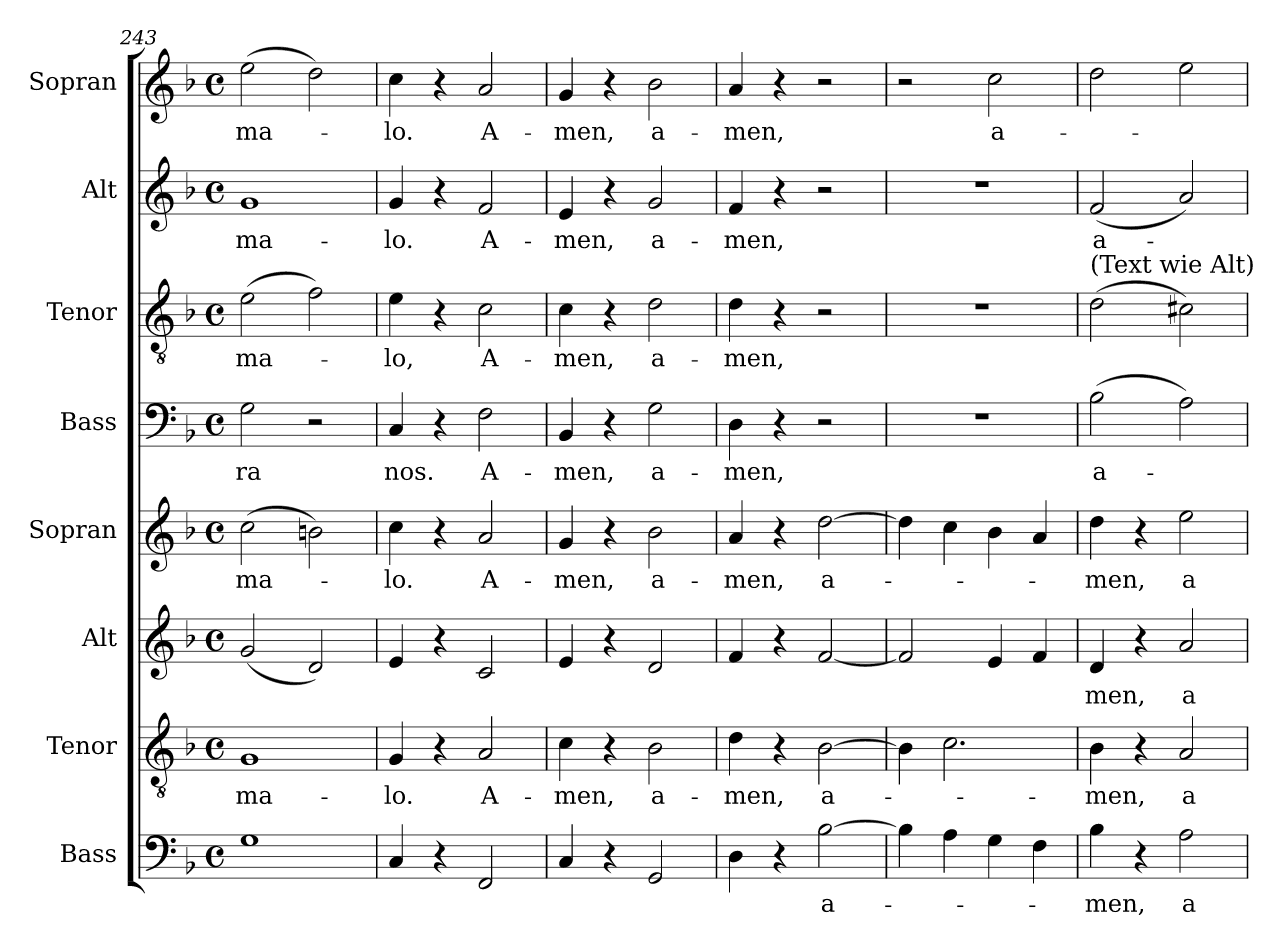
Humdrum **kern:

**kern	**text	**kern	**text	**kern	**text	**kern	**text	**kern	**text	**kern	**text	**kern	**text	**kern	**text
*part8	*part8	*part7	*part7	*part6	*part6	*part5	*part5	*part4	*part4	*part3	*part3	*part2	*part2	*part1	*part1
*staff8	*staff8	*staff7	*staff7	*staff6	*staff6	*staff5	*staff5	*staff4	*staff4	*staff3	*staff3	*staff2	*staff2	*staff1	*staff1
*I"Bass	*	*I"Tenor	*	*I"Alt	*	*I"Sopran	*	*I"Bass	*	*I"Tenor	*	*I"Alt	*	*I"Sopran	*
*clefF4	*	*clefGv2	*	*clefG2	*	*clefG2	*	*clefF4	*	*clefGv2	*	*clefG2	*	*clefG2	*
*k[b-]	*	*k[b-]	*	*k[b-]	*	*k[b-]	*	*k[b-]	*	*k[b-]	*	*k[b-]	*	*k[b-]	*
*M4/4	*	*M4/4	*	*M4/4	*	*M4/4	*	*M4/4	*	*M4/4	*	*M4/4	*	*M4/4	*
*met(c)	*	*met(c)	*	*met(c)	*	*met(c)	*	*met(c)	*	*met(c)	*	*met(c)	*	*met(c)	*
=243	=243	=243	=243	=243	=243	=243	=243	=243	=243	=243	=243	=243	=243	=243	=243
!	!	!	!LO:LY:b	!	!	!	!LO:LY:b	!	!LO:LY:b	!	!LO:LY:b	!	!LO:LY:b	!	!LO:LY:b
1G	.	1G	ma-	(2g/	.	(2cc\	ma-	2G\	-ra	(2e\	ma-	1g	ma-	(2ee\	ma-
.	.	.	.	2d/)	.	2bn\)	.	2r	.	2f\)	.	.	.	2dd\)	.
=244	=244	=244	=244	=244	=244	=244	=244	=244	=244	=244	=244	=244	=244	=244	=244
!	!	!	!LO:LY:b	!	!	!	!LO:LY:b	!	!LO:LY:b	!	!LO:LY:b	!	!LO:LY:b	!	!LO:LY:b
4C/	.	4G/	-lo.	4e/	.	4cc\	-lo.	4C/	nos.	4e\	-lo,	4g/	-lo.	4cc\	-lo.
4r	.	4r	.	4r	.	4r	.	4r	.	4r	.	4r	.	4r	.
!	!	!	!LO:LY:b	!	!	!	!LO:LY:b	!	!LO:LY:b	!	!LO:LY:b	!	!LO:LY:b	!	!LO:LY:b
2FF/	.	2A/	A-	2c/	.	2a/	A-	2F\	A-	2c\	A-	2f/	A-	2a/	A-
=245	=245	=245	=245	=245	=245	=245	=245	=245	=245	=245	=245	=245	=245	=245	=245
!	!	!	!LO:LY:b	!	!	!	!LO:LY:b	!	!LO:LY:b	!	!LO:LY:b	!	!LO:LY:b	!	!LO:LY:b
4C/	.	4c\	-men,	4e/	.	4g/	-men,	4BB-/	-men,	4c\	-men,	4e/	-men,	4g/	-men,
4r	.	4r	.	4r	.	4r	.	4r	.	4r	.	4r	.	4r	.
!	!	!	!LO:LY:b	!	!	!	!LO:LY:b	!	!LO:LY:b	!	!LO:LY:b	!	!LO:LY:b	!	!LO:LY:b
2GG/	.	2B-\	a-	2d/	.	2b-\	a-	2G\	a-	2d\	a-	2g/	a-	2b-\	a-
=246	=246	=246	=246	=246	=246	=246	=246	=246	=246	=246	=246	=246	=246	=246	=246
!	!	!	!LO:LY:b	!	!	!	!LO:LY:b	!	!LO:LY:b	!	!LO:LY:b	!	!LO:LY:b	!	!LO:LY:b
4D\	.	4d\	-men,	4f/	.	4a/	-men,	4D\	-men,	4d\	-men,	4f/	-men,	4a/	-men,
4r	.	4r	.	4r	.	4r	.	4r	.	4r	.	4r	.	4r	.
!	!LO:LY:b	!	!LO:LY:b	!	!	!	!LO:LY:b	!	!	!	!	!	!	!	!
[2B-\	a-	[2B-\	a-	[2f/	.	[2dd\	a-	2r	.	2r	.	2r	.	2r	.
=247	=247	=247	=247	=247	=247	=247	=247	=247	=247	=247	=247	=247	=247	=247	=247
4B-\]	.	4B-\]	.	2f/]	.	4dd\]	.	1r	.	1r	.	1r	.	2r	.
4A\	.	2.c\	.	.	.	4cc\	.	.	.	.	.	.	.	.	.
!	!	!	!	!	!	!	!	!	!	!	!	!	!	!	!LO:LY:b
4G\	.	.	.	4e/	.	4b-\	.	.	.	.	.	.	.	2cc\	a-
4F\	.	.	.	4f/	.	4a/	.	.	.	.	.	.	.	.	.
!!LO:PB:g=z
=248	=248	=248	=248	=248	=248	=248	=248	=248	=248	=248	=248	=248	=248	=248	=248
!	!	!	!	!	!	!	!	!	!	!LO:TX:a:t=(Text wie Alt)	!	!	!	!	!
!	!LO:LY:b	!	!LO:LY:b	!	!LO:LY:b	!	!LO:LY:b	!	!LO:LY:b	!	!	!	!LO:LY:b	!	!
4B-\	-men,	4B-\	-men,	4d/	-men,	4dd\	-men,	(2B-\	a-	(2d\	.	(2f/	a-	2dd\	.
4r	.	4r	.	4r	.	4r	.	.	.	.	.	.	.	.	.
!	!LO:LY:b	!	!LO:LY:b	!	!LO:LY:b	!	!LO:LY:b	!	!	!	!	!	!	!	!
2A\	a-	2A/	a-	2a/	a-	2ee\	a-	2A\)	.	2c#X\)	.	2a/)	.	2ee\	.
=	=	=	=	=	=	=	=	=	=	=	=	=	=	=	=
*-	*-	*-	*-	*-	*-	*-	*-	*-	*-	*-	*-	*-	*-	*-	*-
